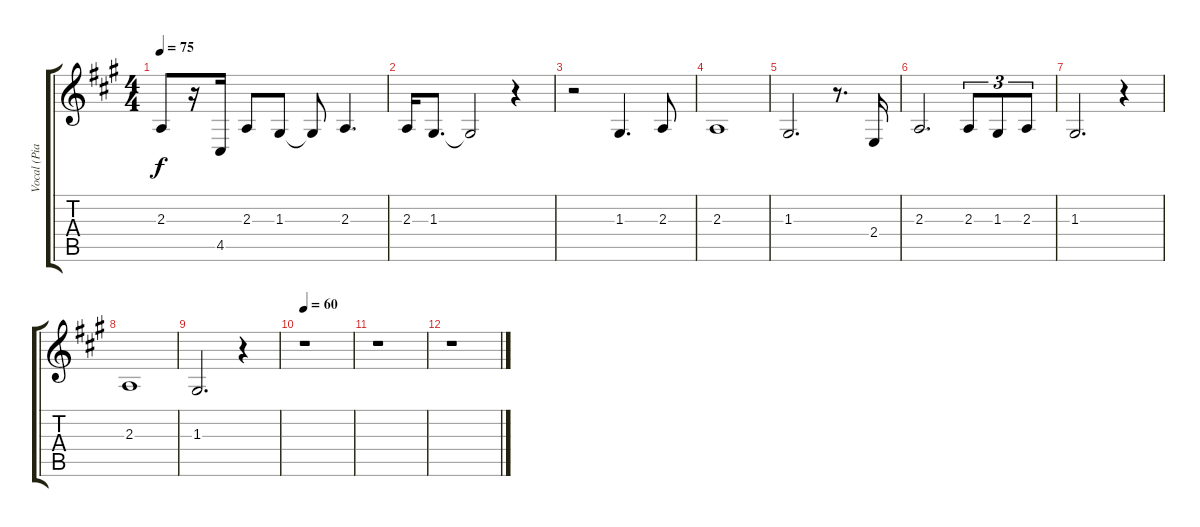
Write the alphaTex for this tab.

\track ("Vocal (Piano)" "Vocal (Pia") {instrument acousticgrandpiano}
\staff {score tabs}
\tuning (E4 B3 G3 D3 A2 E2) {hide}
\ts (4 4)
\tempo 75
\clef g2
\ks a
2.3.8{dy f} r.16 4.5.16 2.3.8 1.3.8 1.3{t}.8 2.3.4{d} |
2.3.16 1.3.8{d} 1.3{t}.2 r.4 |
r.2 1.3.4{d} 2.3.8 |
2.3.1 |
1.3.2{d} r.8{d} 2.4.16 |
2.3.2{d} 2.3.8{tu (3 2)} 1.3.8{tu (3 2)} 2.3.8{tu (3 2)} |
1.3.2{d} r.4 |
2.3.1 |
1.3.2{d} r.4 |
\tempo 60
r.1 |
r.1 |
r.1
